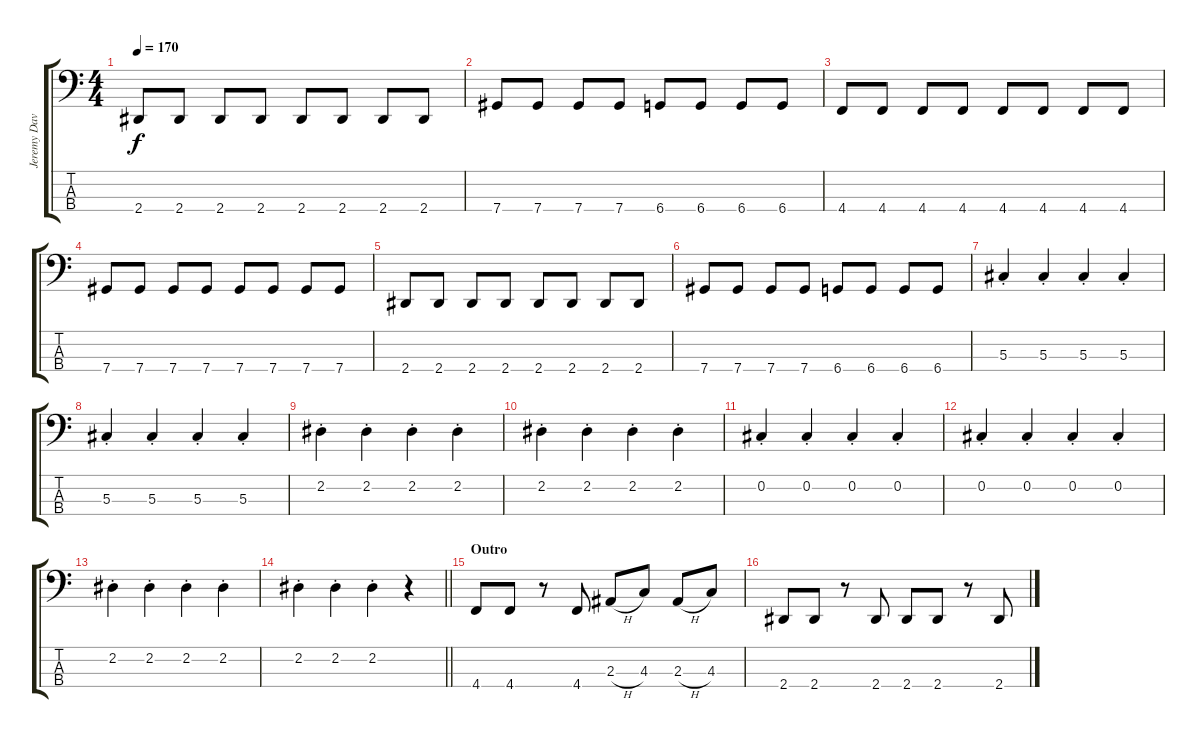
\track ("Jeremy Davis (Bass)" "Jeremy Dav") {instrument electricbassfinger}
\staff {score tabs}
\tuning (Gb2 Db2 Ab1 Db1) {hide}
\ts (4 4)
\tempo 170
\clef f4
\ks c
2.4.8{dy f} 2.4.8 2.4.8 2.4.8 2.4.8 2.4.8 2.4.8 2.4.8 |
7.4.8 7.4.8 7.4.8 7.4.8 6.4.8 6.4.8 6.4.8 6.4.8 |
4.4.8 4.4.8 4.4.8 4.4.8 4.4.8 4.4.8 4.4.8 4.4.8 |
7.4.8 7.4.8 7.4.8 7.4.8 7.4.8 7.4.8 7.4.8 7.4.8 |
2.4.8 2.4.8 2.4.8 2.4.8 2.4.8 2.4.8 2.4.8 2.4.8 |
7.4.8 7.4.8 7.4.8 7.4.8 6.4.8 6.4.8 6.4.8 6.4.8 |
5.3{st}.4 5.3{st}.4 5.3{st}.4 5.3{st}.4 |
5.3{st}.4 5.3{st}.4 5.3{st}.4 5.3{st}.4 |
2.2{st}.4 2.2{st}.4 2.2{st}.4 2.2{st}.4 |
2.2{st}.4 2.2{st}.4 2.2{st}.4 2.2{st}.4 |
0.2{st}.4 0.2{st}.4 0.2{st}.4 0.2{st}.4 |
0.2{st}.4 0.2{st}.4 0.2{st}.4 0.2{st}.4 |
2.2{st}.4 2.2{st}.4 2.2{st}.4 2.2{st}.4 |
\barLineRight lightlight
2.2{st}.4 2.2{st}.4 2.2{st}.4 r.4 |
\section ("" "Outro")
4.4.8 4.4.8 r.8 4.4.8 2.3{h}.8 4.3.8 2.3{h}.8 4.3.8 |
2.4.8 2.4.8 r.8 2.4.8 2.4.8 2.4.8 r.8 2.4.8
